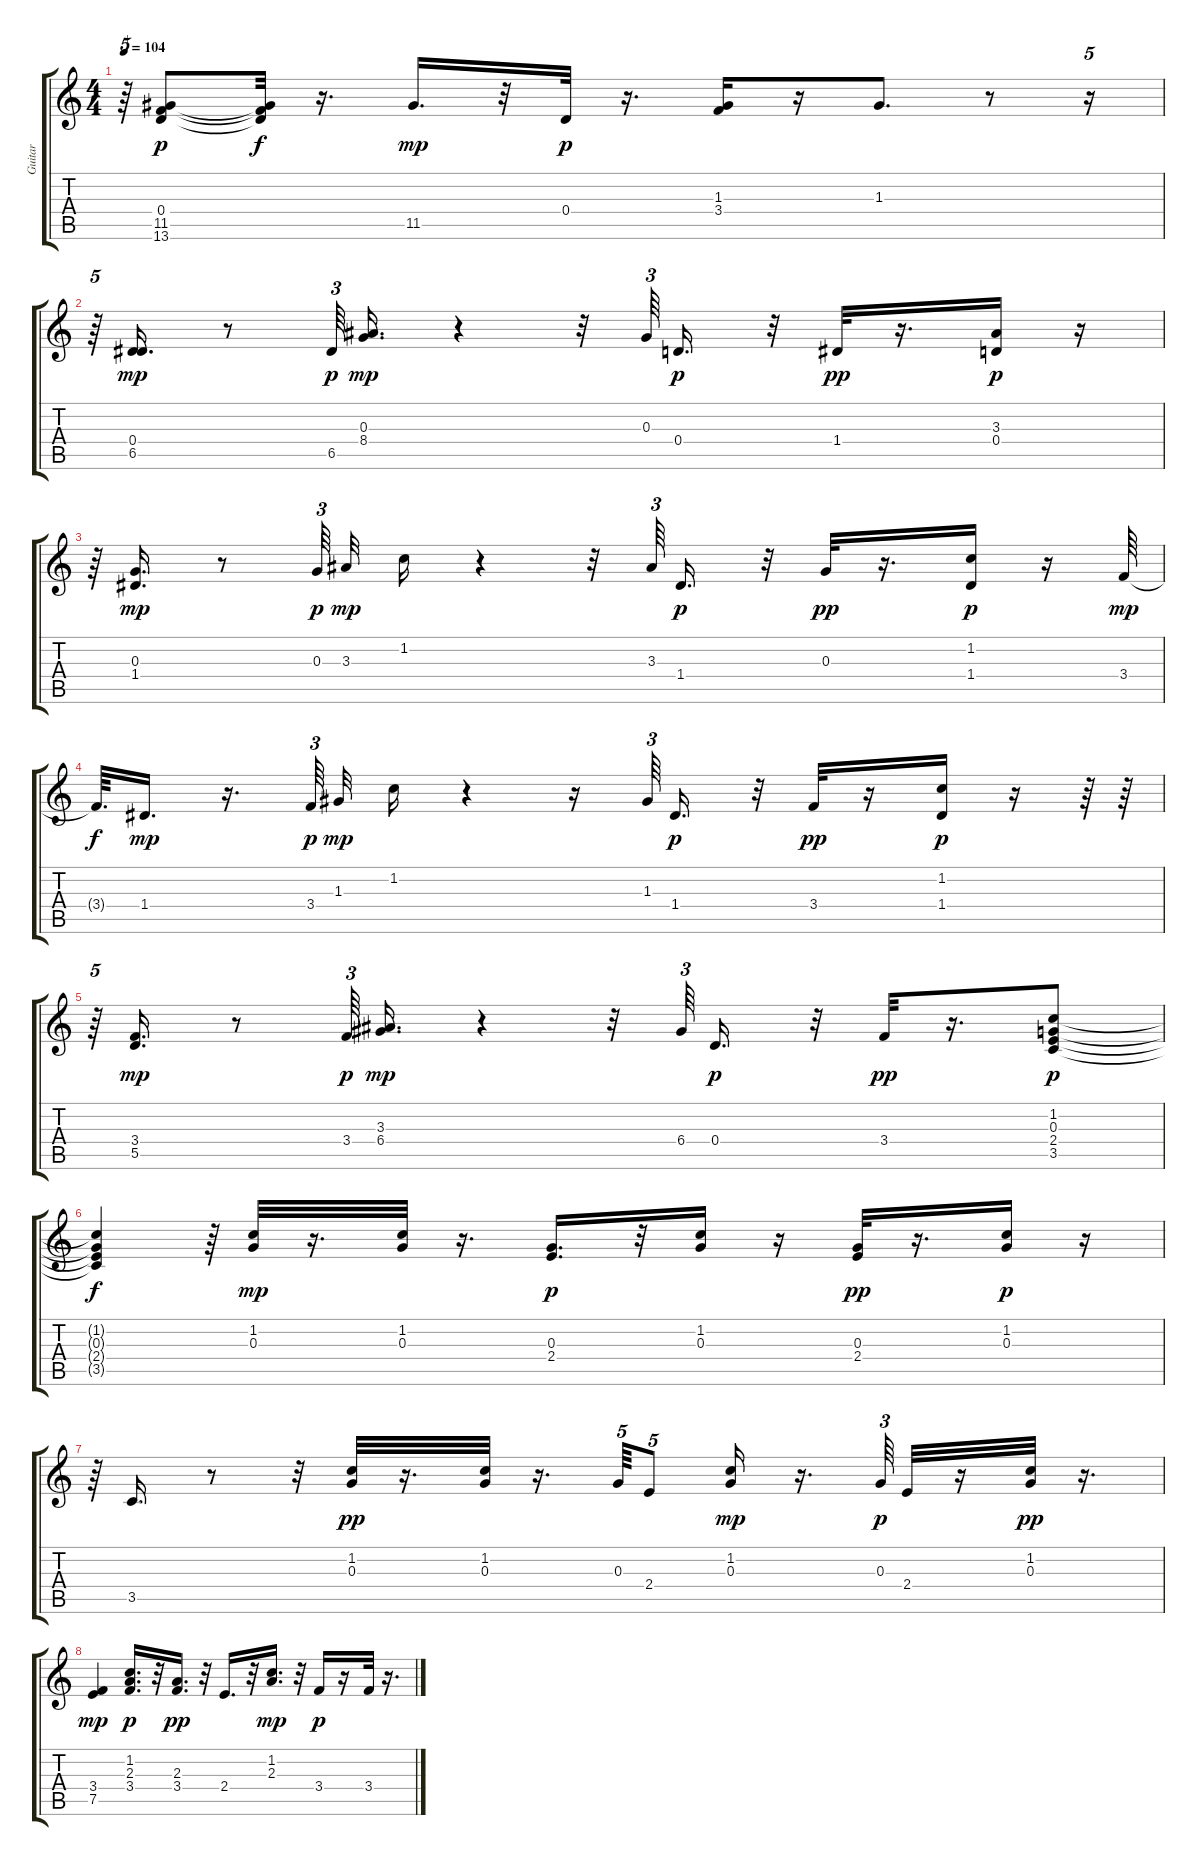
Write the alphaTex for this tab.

\track ("Guitar" "Guitar") {instrument acousticguitarsteel}
\staff {score tabs}
\tuning (E4 B3 G3 D3 A2 E2) {hide}
\ts (4 4)
\tempo 104
\clef g2
\ks c
r.64{tu (5 4) dy p} (0.4 11.5 13.6).8 (0.4{t} 11.5{t} 13.6{t}).32{dy f} r.16{d} 11.5.16{d dy mp} r.32 0.4.32{dy p} r.16{d} (1.3 3.4).16 r.16 1.3.8{d} r.8 r.16{tu (5 4)} |
r.64{tu (5 4)} (0.4 6.5).16{d dy mp} r.8 6.5.64{tu (3 2) dy p} (0.3 8.4).16{d dy mp} r.4 r.32 0.3.64{tu (3 2)} 0.4.16{d dy p} r.32 1.4.32{dy pp} r.16{d} (3.3 0.4).16{dy p} r.16 |
r.64 (0.3 1.4).16{d dy mp} r.8 0.3.64{tu (3 2) dy p} 3.3.32{dy mp} 1.2.16 r.4 r.32 3.3.64{tu (3 2)} 1.4.16{d dy p} r.32 0.3.32{dy pp} r.16{d} (1.2 1.4).16{dy p} r.16 3.4.64{dy mp} |
3.4{t}.64{d dy f} 1.4.16{d dy mp} r.16{d} 3.4.64{tu (3 2) dy p} 1.3.32{dy mp} 1.2.16 r.4 r.16 1.3.64{tu (3 2)} 1.4.16{d dy p} r.32 3.4.32{dy pp} r.16 (1.2 1.4).16{dy p} r.16 r.64 r.64 |
r.64{tu (5 4)} (3.4 5.5).16{d dy mp} r.8 3.4.64{tu (3 2) dy p} (3.3 6.4).16{d dy mp} r.4 r.32 6.4.64{tu (3 2)} 0.4.16{d dy p} r.32 3.4.32{dy pp} r.16{d} (1.2 0.3 2.4 3.5).8{dy p} |
(1.2{t} 0.3{t} 2.4{t} 3.5{t}).4{dy f} r.64 (1.2 0.3).32{dy mp} r.16{d} (1.2 0.3).32 r.16{d} (0.3 2.4).16{d dy p} r.32 (1.2 0.3).16 r.16 (0.3 2.4).32{dy pp} r.16{d} (1.2 0.3).16{dy p} r.16 |
r.64 3.5.16{d} r.8 r.32 (1.2 0.3).32{dy pp} r.16{d} (1.2 0.3).32 r.16{d} 0.3.64{tu (5 4)} 2.4.8{tu (5 4)} (1.2 0.3).16{dy mp} r.16{d} 0.3.64{tu (3 2) dy p} 2.4.32 r.16 (1.2 0.3).32{dy pp} r.16{d} |
(3.4 7.5).4{dy mp} (1.2 2.3 3.4).16{d dy p} r.32 (2.3 3.4).16{d dy pp} r.32 2.4.16{d} r.32 (1.2 2.3).16{d dy mp} r.32 3.4.16{dy p} r.16 3.4.32 r.16{d}
